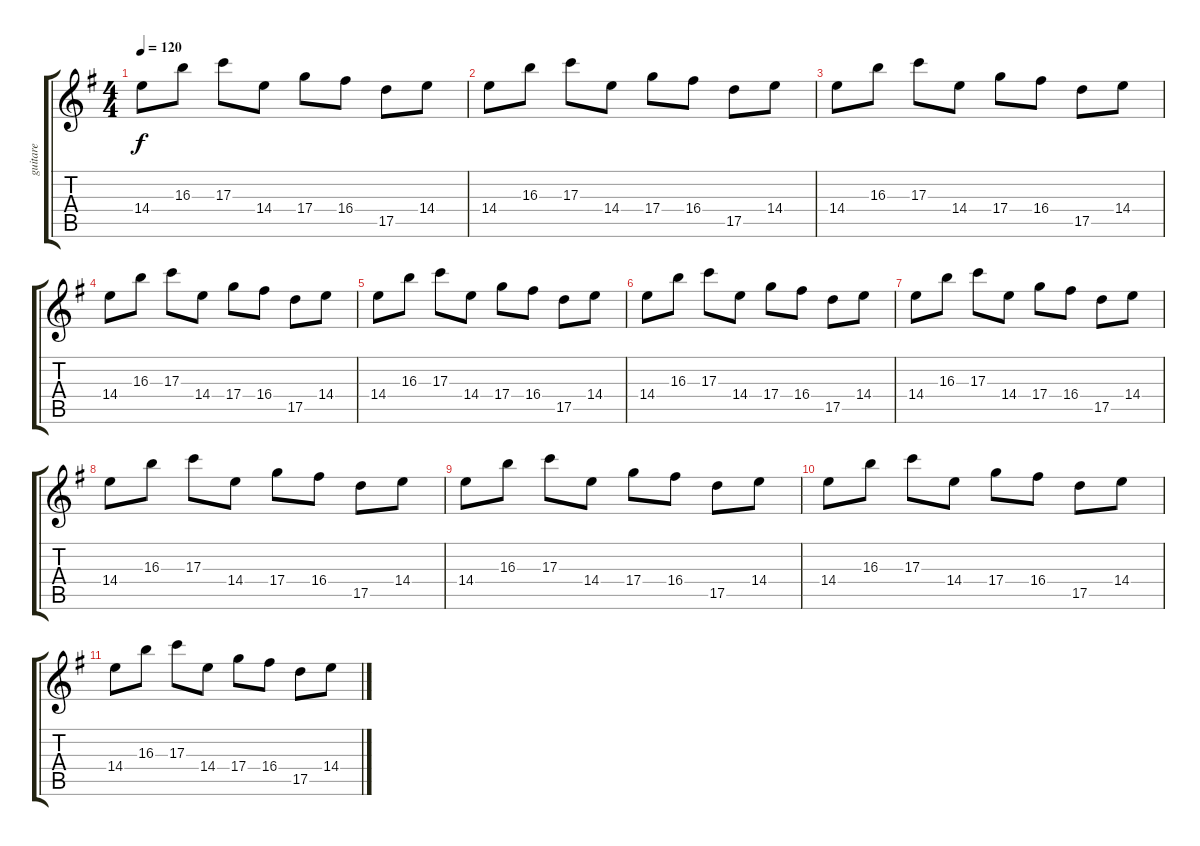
\track ("guitare" "guitare") {instrument distortionguitar}
\staff {score tabs}
\tuning (E4 B3 G3 D3 A2 E2) {hide}
\ts (4 4)
\tempo 120
\clef g2
\ks g
14.4.8{dy f} 16.3.8 17.3.8 14.4.8 17.4.8 16.4.8 17.5.8 14.4.8 |
14.4.8 16.3.8 17.3.8 14.4.8 17.4.8 16.4.8 17.5.8 14.4.8 |
14.4.8 16.3.8 17.3.8 14.4.8 17.4.8 16.4.8 17.5.8 14.4.8 |
14.4.8{instrument distortionguitar} 16.3.8 17.3.8 14.4.8 17.4.8 16.4.8 17.5.8 14.4.8 |
14.4.8 16.3.8 17.3.8 14.4.8 17.4.8 16.4.8 17.5.8 14.4.8 |
14.4.8 16.3.8 17.3.8 14.4.8 17.4.8 16.4.8 17.5.8 14.4.8 |
14.4.8 16.3.8 17.3.8 14.4.8 17.4.8 16.4.8 17.5.8 14.4.8 |
14.4.8{volume 0} 16.3.8 17.3.8 14.4.8 17.4.8 16.4.8 17.5.8 14.4.8 |
14.4.8 16.3.8 17.3.8 14.4.8 17.4.8 16.4.8 17.5.8 14.4.8 |
14.4.8 16.3.8 17.3.8 14.4.8 17.4.8 16.4.8 17.5.8 14.4.8 |
14.4.8 16.3.8 17.3.8 14.4.8 17.4.8 16.4.8 17.5.8 14.4.8
